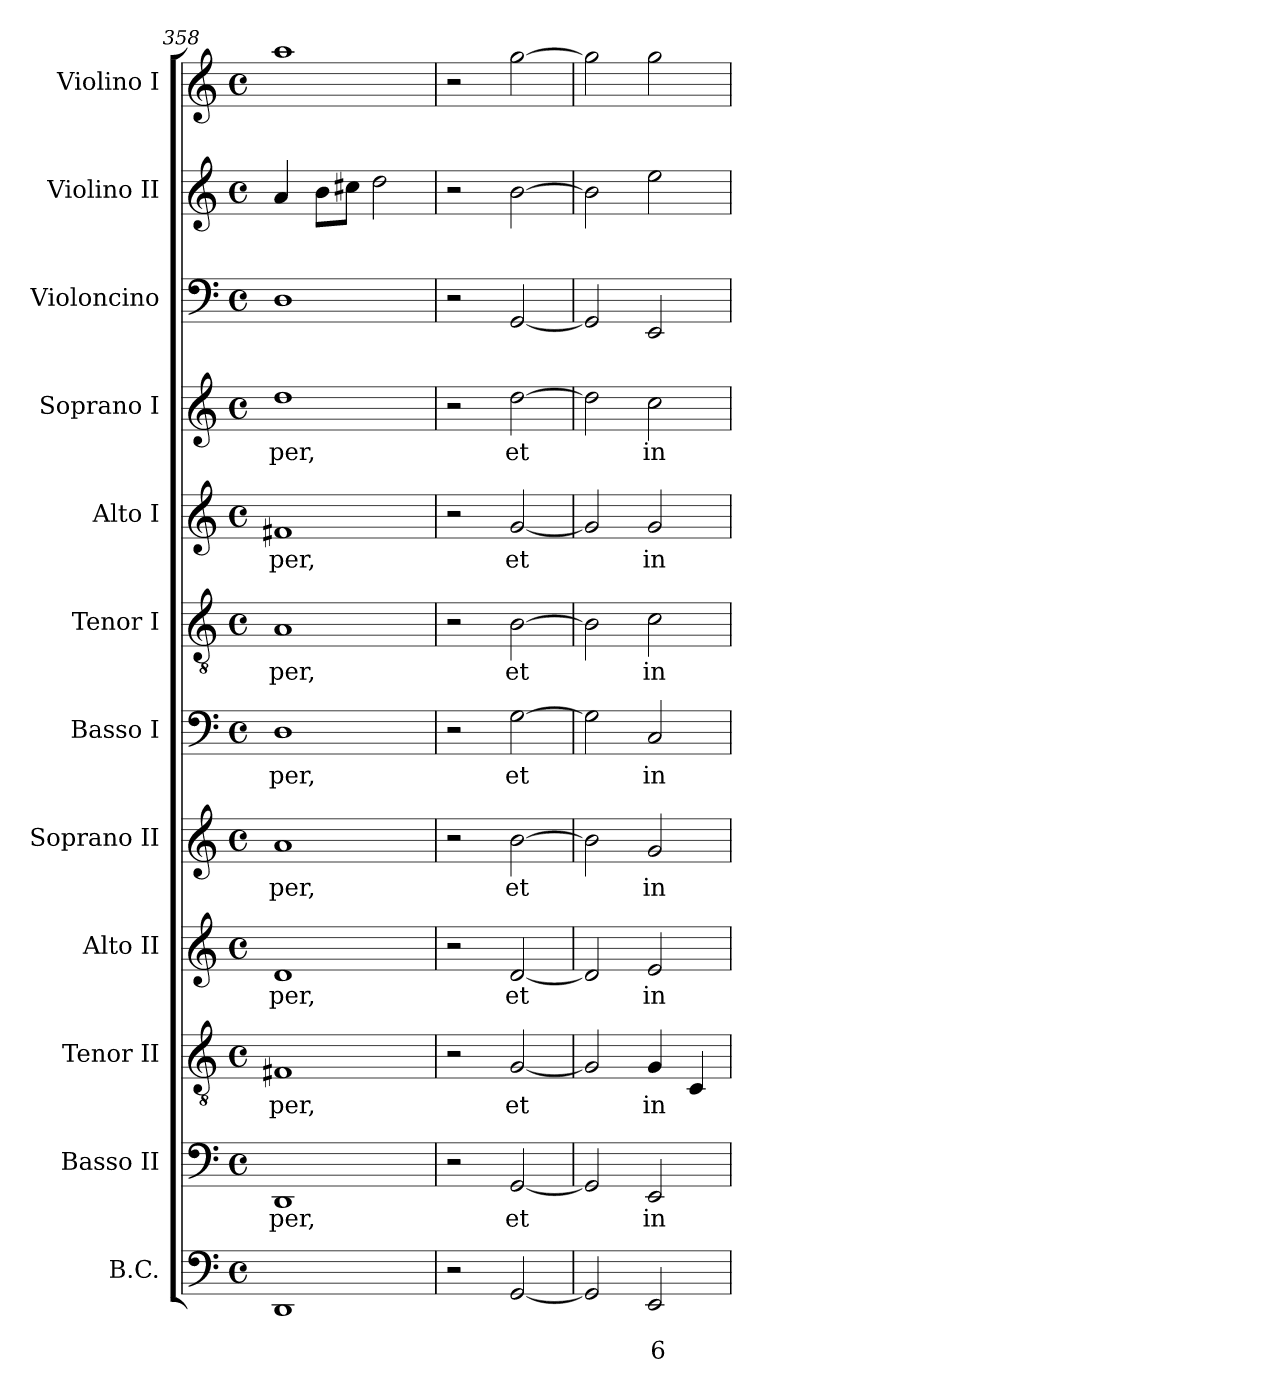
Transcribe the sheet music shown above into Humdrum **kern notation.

**kern	**text	**text	**kern	**text	**kern	**text	**kern	**text	**kern	**text	**kern	**text	**kern	**text	**kern	**text	**kern	**text	**kern	**kern	**kern
*part12	*part12	*part12	*part11	*part11	*part10	*part10	*part9	*part9	*part8	*part8	*part7	*part7	*part6	*part6	*part5	*part5	*part4	*part4	*part3	*part2	*part1
*staff12	*staff12	*staff12	*staff11	*staff11	*staff10	*staff10	*staff9	*staff9	*staff8	*staff8	*staff7	*staff7	*staff6	*staff6	*staff5	*staff5	*staff4	*staff4	*staff3	*staff2	*staff1
*I"B.C.	*	*	*I"Basso II	*	*I"Tenor II	*	*I"Alto II	*	*I"Soprano II	*	*I"Basso I	*	*I"Tenor I	*	*I"Alto I	*	*I"Soprano I	*	*I"Violoncino	*I"Violino II	*I"Violino I
*I'BC	*	*	*I'B 2	*	*I'T 2	*	*I'A 2	*	*I'S 2	*	*I'B 1	*	*I'T 1	*	*I'A 1	*	*I'S 1	*	*I'Vc.	*I'Vln. II	*I'Vln. I
*clefF4	*	*	*clefF4	*	*clefGv2	*	*clefG2	*	*clefG2	*	*clefF4	*	*clefGv2	*	*clefG2	*	*clefG2	*	*clefF4	*clefG2	*clefG2
*k[]	*	*	*k[]	*	*k[]	*	*k[]	*	*k[]	*	*k[]	*	*k[]	*	*k[]	*	*k[]	*	*k[]	*k[]	*k[]
*C:	*	*	*C:	*	*C:	*	*C:	*	*C:	*	*C:	*	*C:	*	*C:	*	*C:	*	*C:	*C:	*C:
*M4/4	*	*	*M4/4	*	*M4/4	*	*M4/4	*	*M4/4	*	*M4/4	*	*M4/4	*	*M4/4	*	*M4/4	*	*M4/4	*M4/4	*M4/4
*met(c)	*	*	*met(c)	*	*met(c)	*	*met(c)	*	*met(c)	*	*met(c)	*	*met(c)	*	*met(c)	*	*met(c)	*	*met(c)	*met(c)	*met(c)
=358	=358	=358	=358	=358	=358	=358	=358	=358	=358	=358	=358	=358	=358	=358	=358	=358	=358	=358	=358	=358	=358
!	!	!	!	!LO:LY:b	!	!	!	!	!	!	!	!	!	!	!	!	!	!	!	!	!
!	!	!	!	!	!	!LO:LY:b	!	!	!	!	!	!	!	!	!	!	!	!	!	!	!
!	!	!	!	!	!	!	!	!LO:LY:b	!	!	!	!	!	!	!	!	!	!	!	!	!
!	!	!	!	!	!	!	!	!	!	!LO:LY:b	!	!	!	!	!	!	!	!	!	!	!
!	!	!	!	!	!	!	!	!	!	!	!	!LO:LY:b	!	!	!	!	!	!	!	!	!
!	!	!	!	!	!	!	!	!	!	!	!	!	!	!LO:LY:b	!	!	!	!	!	!	!
!	!	!	!	!	!	!	!	!	!	!	!	!	!	!	!	!LO:LY:b	!	!	!	!	!
!	!	!	!	!	!	!	!	!	!	!	!	!	!	!	!	!	!	!LO:LY:b	!	!	!
1DD	.	.	1DD	-per,	1F#X	-per,	1d	-per,	1a	-per,	1D	-per,	1A	-per,	1f#X	-per,	1dd	-per,	1D	4a/	1aa
.	.	.	.	.	.	.	.	.	.	.	.	.	.	.	.	.	.	.	.	8b\L	.
.	.	.	.	.	.	.	.	.	.	.	.	.	.	.	.	.	.	.	.	8cc#X\J	.
.	.	.	.	.	.	.	.	.	.	.	.	.	.	.	.	.	.	.	.	2dd\	.
=359	=359	=359	=359	=359	=359	=359	=359	=359	=359	=359	=359	=359	=359	=359	=359	=359	=359	=359	=359	=359	=359
2r	.	.	2r	.	2r	.	2r	.	2r	.	2r	.	2r	.	2r	.	2r	.	2r	2r	2r
!	!	!	!	!LO:LY:b	!	!	!	!	!	!	!	!	!	!	!	!	!	!	!	!	!
!	!	!	!	!	!	!LO:LY:b	!	!	!	!	!	!	!	!	!	!	!	!	!	!	!
!	!	!	!	!	!	!	!	!LO:LY:b	!	!	!	!	!	!	!	!	!	!	!	!	!
!	!	!	!	!	!	!	!	!	!	!LO:LY:b	!	!	!	!	!	!	!	!	!	!	!
!	!	!	!	!	!	!	!	!	!	!	!	!LO:LY:b	!	!	!	!	!	!	!	!	!
!	!	!	!	!	!	!	!	!	!	!	!	!	!	!LO:LY:b	!	!	!	!	!	!	!
!	!	!	!	!	!	!	!	!	!	!	!	!	!	!	!	!LO:LY:b	!	!	!	!	!
!	!	!	!	!	!	!	!	!	!	!	!	!	!	!	!	!	!	!LO:LY:b	!	!	!
[2GG/	.	.	[2GG/	et	[2G/	et	[2d/	et	[2b\	et	[2G\	et	[2B\	et	[2g/	et	[2dd\	et	[2GG/	[2b\	[2gg\
=360	=360	=360	=360	=360	=360	=360	=360	=360	=360	=360	=360	=360	=360	=360	=360	=360	=360	=360	=360	=360	=360
2GG/]	.	.	2GG/]	.	2G/]	.	2d/]	.	2b\]	.	2G\]	.	2B\]	.	2g/]	.	2dd\]	.	2GG/]	2b\]	2gg\]
!	!	!LO:LY:b	!	!	!	!	!	!	!	!	!	!	!	!	!	!	!	!	!	!	!
!	!	!	!	!LO:LY:b	!	!	!	!	!	!	!	!	!	!	!	!	!	!	!	!	!
!	!	!	!	!	!	!LO:LY:b	!	!	!	!	!	!	!	!	!	!	!	!	!	!	!
!	!	!	!	!	!	!	!	!LO:LY:b	!	!	!	!	!	!	!	!	!	!	!	!	!
!	!	!	!	!	!	!	!	!	!	!LO:LY:b	!	!	!	!	!	!	!	!	!	!	!
!	!	!	!	!	!	!	!	!	!	!	!	!LO:LY:b	!	!	!	!	!	!	!	!	!
!	!	!	!	!	!	!	!	!	!	!	!	!	!	!LO:LY:b	!	!	!	!	!	!	!
!	!	!	!	!	!	!	!	!	!	!	!	!	!	!	!	!LO:LY:b	!	!	!	!	!
!	!	!	!	!	!	!	!	!	!	!	!	!	!	!	!	!	!	!LO:LY:b	!	!	!
2EE/	.	6	2EE/	in	4G/	in	2e/	in	2g/	in	2C/	in	2c\	in	2g/	in	2cc\	in	2EE/	2ee\	2gg\
.	.	.	.	.	4C/	.	.	.	.	.	.	.	.	.	.	.	.	.	.	.	.
=	=	=	=	=	=	=	=	=	=	=	=	=	=	=	=	=	=	=	=	=	=
*-	*-	*-	*-	*-	*-	*-	*-	*-	*-	*-	*-	*-	*-	*-	*-	*-	*-	*-	*-	*-	*-
